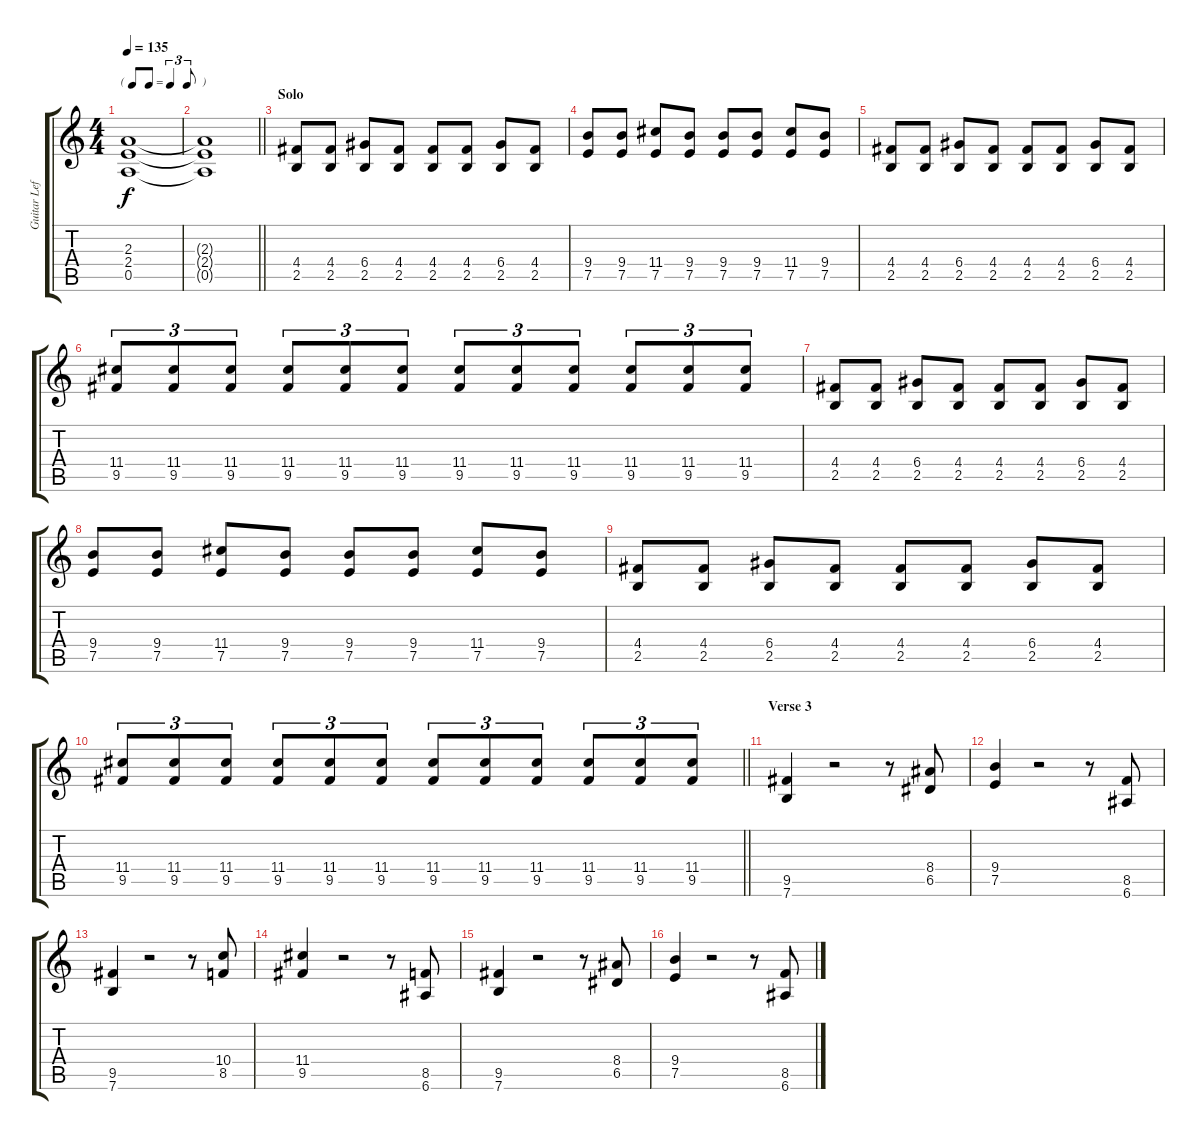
\track ("Guitar Left" "Guitar Lef") {instrument overdrivenguitar}
\staff {score tabs}
\tuning (E4 B3 G3 D3 A2 E2) {hide}
\ts (4 4)
\tf triplet8th
\tempo 135
\clef g2
\ks c
(2.3{t} 2.4{t} 0.5{t}).1{dy f} |
\barLineRight lightlight
(2.3{t} 2.4{t} 0.5{t}).1 |
\section ("" "Solo")
(4.4 2.5).8 (4.4 2.5).8 (6.4 2.5).8 (4.4 2.5).8 (4.4 2.5).8 (4.4 2.5).8 (6.4 2.5).8 (4.4 2.5).8 |
(9.4 7.5).8 (9.4 7.5).8 (11.4 7.5).8 (9.4 7.5).8 (9.4 7.5).8 (9.4 7.5).8 (11.4 7.5).8 (9.4 7.5).8 |
(4.4 2.5).8 (4.4 2.5).8 (6.4 2.5).8 (4.4 2.5).8 (4.4 2.5).8 (4.4 2.5).8 (6.4 2.5).8 (4.4 2.5).8 |
(11.4 9.5).8{tu (3 2)} (11.4 9.5).8{tu (3 2)} (11.4 9.5).8{tu (3 2)} (11.4 9.5).8{tu (3 2)} (11.4 9.5).8{tu (3 2)} (11.4 9.5).8{tu (3 2)} (11.4 9.5).8{tu (3 2)} (11.4 9.5).8{tu (3 2)} (11.4 9.5).8{tu (3 2)} (11.4 9.5).8{tu (3 2)} (11.4 9.5).8{tu (3 2)} (11.4 9.5).8{tu (3 2)} |
(4.4 2.5).8 (4.4 2.5).8 (6.4 2.5).8 (4.4 2.5).8 (4.4 2.5).8 (4.4 2.5).8 (6.4 2.5).8 (4.4 2.5).8 |
(9.4 7.5).8 (9.4 7.5).8 (11.4 7.5).8 (9.4 7.5).8 (9.4 7.5).8 (9.4 7.5).8 (11.4 7.5).8 (9.4 7.5).8 |
(4.4 2.5).8 (4.4 2.5).8 (6.4 2.5).8 (4.4 2.5).8 (4.4 2.5).8 (4.4 2.5).8 (6.4 2.5).8 (4.4 2.5).8 |
\barLineRight lightlight
(11.4 9.5).8{tu (3 2)} (11.4 9.5).8{tu (3 2)} (11.4 9.5).8{tu (3 2)} (11.4 9.5).8{tu (3 2)} (11.4 9.5).8{tu (3 2)} (11.4 9.5).8{tu (3 2)} (11.4 9.5).8{tu (3 2)} (11.4 9.5).8{tu (3 2)} (11.4 9.5).8{tu (3 2)} (11.4 9.5).8{tu (3 2)} (11.4 9.5).8{tu (3 2)} (11.4 9.5).8{tu (3 2)} |
\section ("" "Verse 3")
(9.5 7.6).4 r.2 r.8 (8.4 6.5).8 |
(9.4 7.5).4 r.2 r.8 (8.5 6.6).8 |
(9.5 7.6).4 r.2 r.8 (10.4 8.5).8 |
(11.4 9.5).4 r.2 r.8 (8.5 6.6).8 |
(9.5 7.6).4 r.2 r.8 (8.4 6.5).8 |
(9.4 7.5).4 r.2 r.8 (8.5 6.6).8
